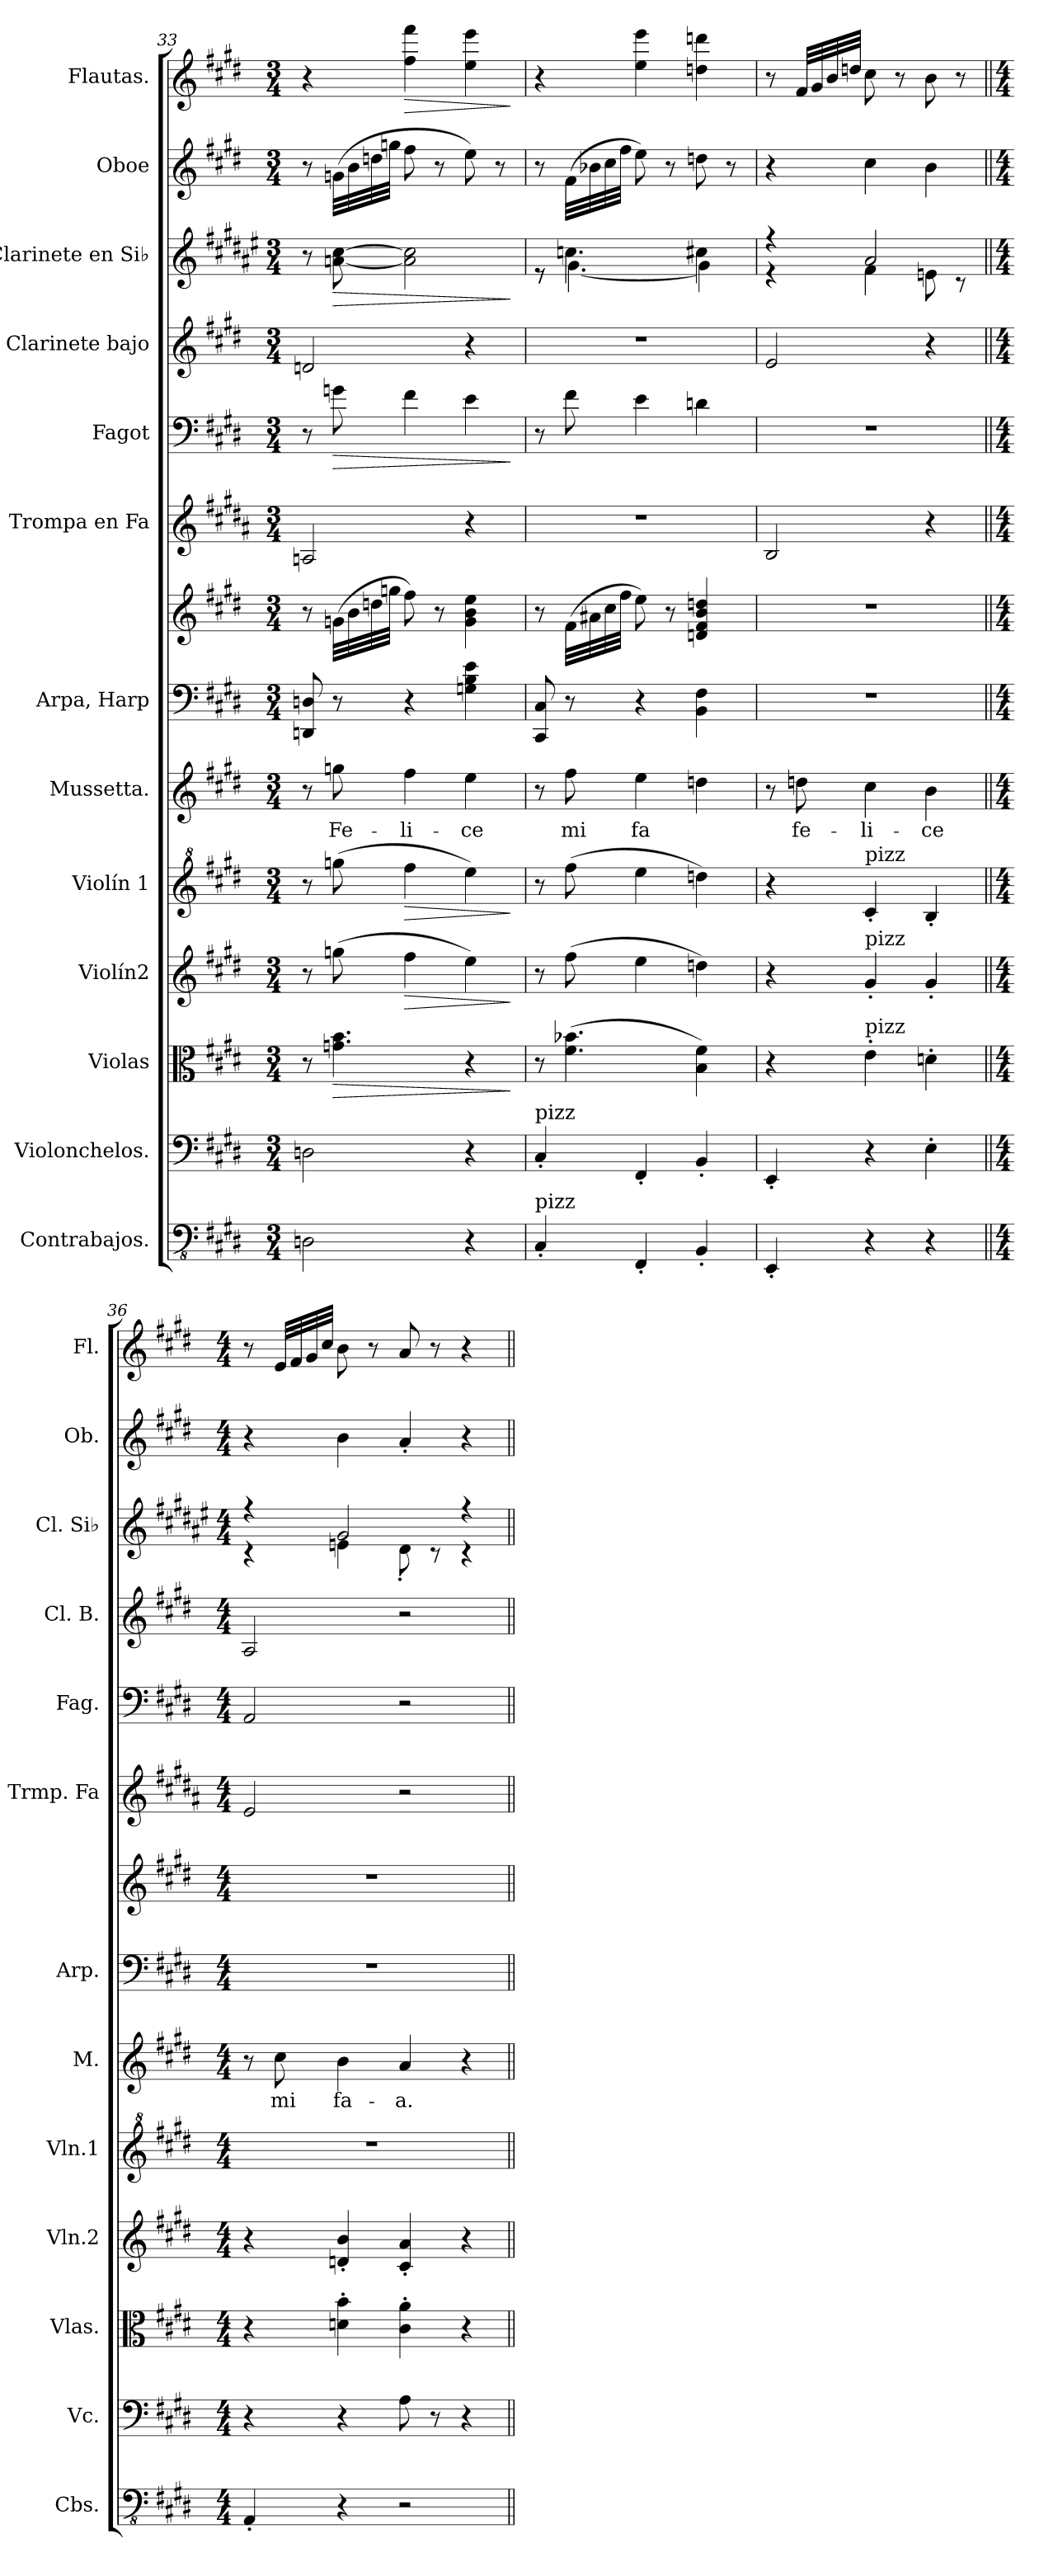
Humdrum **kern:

**kern	**kern	**kern	**dynam	**kern	**dynam	**kern	**dynam	**kern	**text	**kern	**kern	**kern	**kern	**dynam	**kern	**kern	**dynam	**kern	**kern	**dynam
*part13	*part12	*part11	*part11	*part10	*part10	*part9	*part9	*part8	*part8	*part7	*part7	*part6	*part5	*part5	*part4	*part3	*part3	*part2	*part1	*part1
*staff14	*staff13	*staff12	*staff12	*staff11	*staff11	*staff10	*staff10	*staff9	*staff9	*staff8	*staff7	*staff6	*staff5	*staff5	*staff4	*staff3	*staff3	*staff2	*staff1	*staff1
*I"Contrabajos.	*I"Violonchelos.	*I"Violas	*	*I"Violín2	*	*I"Violín 1	*	*I"Mussetta.	*	*I"Arpa, Harp	*	*I"Trompa en Fa	*I"Fagot	*	*I"Clarinete bajo	*I"Clarinete en Si♭	*	*I"Oboe	*I"Flautas.	*
*I'Cbs.	*I'Vc.	*I'Vlas.	*	*I'Vln.2	*	*I'Vln.1	*	*I'M.	*	*I'Arp.	*	*I'Trmp. Fa	*I'Fag.	*	*I'Cl. B.	*I'Cl. Si♭	*	*I'Ob.	*I'Fl.	*
*clefFv4	*clefF4	*clefC3	*	*clefG2	*	*clefG^2	*	*clefG2	*	*clefF4	*clefG2	*clefG2	*clefF4	*	*clefG2	*clefG2	*	*clefG2	*clefG2	*
*	*	*	*	*	*	*	*	*	*	*	*	*ITrd4c7	*	*	*ITrd8c14	*ITrd1c2	*	*	*	*
*k[f#c#g#d#]	*k[f#c#g#d#]	*k[f#c#g#d#]	*	*k[f#c#g#d#]	*	*k[f#c#g#d#]	*	*k[f#c#g#d#]	*	*k[f#c#g#d#]	*k[f#c#g#d#]	*k[f#c#g#d#]	*k[f#c#g#d#]	*	*k[f#c#g#d#]	*k[f#c#g#d#]	*	*k[f#c#g#d#]	*k[f#c#g#d#]	*
*M3/4	*M3/4	*M3/4	*	*M3/4	*	*M3/4	*	*M3/4	*	*M3/4	*M3/4	*M3/4	*M3/4	*	*M3/4	*M3/4	*	*M3/4	*M3/4	*
=33	=33	=33	=33	=33	=33	=33	=33	=33	=33	=33	=33	=33	=33	=33	=33	=33	=33	=33	=33	=33
2DDn\	2Dn\	8r	.	8r	.	8r	.	8r	.	8DDn/ 8Dn/	8r	2Dn/	8r	.	2Dn/	8r	.	8r	4r	.
!	!	!	!LO:HP:b	!	!	!	!	!	!LO:LY:b	!	!	!	!	!LO:HP:b	!	!	!LO:HP:b	!	!	!
.	.	4.gn\ 4.b\	>	(>8ggn\	.	(>8gggn\	.	8ggn\	Fe-	8r	(>32gn\LLL	.	8gn\	>	.	[8gn\ [8b\	>	(>32gn\LLL	.	.
.	.	.	.	.	.	.	.	.	.	.	32b\	.	.	.	.	.	.	32b\	.	.
.	.	.	.	.	.	.	.	.	.	.	32ddn\	.	.	.	.	.	.	32ddn\	.	.
.	.	.	.	.	.	.	.	.	.	.	32ggn\JJJ	.	.	.	.	.	.	32ggn\JJJ	.	.
!	!	!	!	!	!LO:HP:b	!	!LO:HP:b	!	!LO:LY:b	!	!	!	!	!	!	!	!	!	!	!LO:HP:b
.	.	.	.	4ff#\	>	4fff#\	>	4ff#\	-li-	4r	8ff#\)	.	4f#\	.	.	2g\] 2b\]	.	8ff#\	4ff#\ 4fff#\	>
.	.	.	.	.	.	.	.	.	.	.	8r	.	.	.	.	.	.	8r	.	.
!	!	!	!	!	!	!	!	!	!LO:LY:b	!	!	!	!	!	!	!	!	!	!	!
4r	4r	4r	.	4ee\)	.	4eee\)	.	4ee\	-ce	4Gn\ 4B\ 4e\	4g\ 4b\ 4ee\	4r	4e\	.	4r	.	.	8ee\)	4ee\ 4eee\	.
.	.	.	.	.	.	.	.	.	.	.	.	.	.	.	.	.	.	8r	.	.
.	.	.	]	.	]	.	]	.	.	.	.	.	.	]	.	.	]	.	.	]
=34	=34	=34	=34	=34	=34	=34	=34	=34	=34	=34	=34	=34	=34	=34	=34	=34	=34	=34	=34	=34
*	*	*	*	*	*	*	*	*	*	*	*	*	*	*	*	*^	*	*	*	*
!	!LO:TX:a:t=pizz	!	!	!	!	!	!	!	!	!	!	!	!	!	!	!	!	!	!	!	!
!LO:TX:a:t=pizz	!	!	!	!	!	!	!	!	!	!	!	!	!	!	!	!	!	!	!	!	!
4CC#'/	4C#'/	8r	.	8r	.	8r	.	8r	.	8CC#/ 8C#/	8r	2.r	8r	.	2.r	8re	8r	.	8r	4r	.
!	!	!	!	!	!	!	!	!	!LO:LY:b	!	!	!	!	!	!	!	!	!	!	!	!
.	.	(>4.f#\ 4.b-X\	.	(>8ff#\	.	(>8fff#\	.	8ff#\	mi	8r	(>32f#\LLL	.	8f#\	.	.	4.b-X\	[4.f#\	.	(>32f#\LLL	.	.
.	.	.	.	.	.	.	.	.	.	.	32a#X\	.	.	.	.	.	.	.	32b-X\	.	.
.	.	.	.	.	.	.	.	.	.	.	32cc#\	.	.	.	.	.	.	.	32cc#\	.	.
.	.	.	.	.	.	.	.	.	.	.	32ff#\JJJ	.	.	.	.	.	.	.	32ff#\JJJ	.	.
!	!	!	!	!	!	!	!	!	!LO:LY:b	!	!	!	!	!	!	!	!	!	!	!	!
4FFF#'/	4FF#'/	.	.	4ee\	.	4eee\	.	4ee\	fa	4r	8ee\)	.	4e\	.	.	.	.	.	8ee\)	4ee\ 4eee\	.
.	.	.	.	.	.	.	.	.	.	.	8r	.	.	.	.	.	.	.	8r	.	.
4BBB'/	4BB'/	4B\ 4f#\)	.	4ddn\)	.	4dddn\)	.	4ddn\	.	4BB\ 4F#\	4dn/ 4f#/ 4b/ 4ddn/	.	4dn\	.	.	4bn\	4f#\]	.	8ddn\	4ddn\ 4dddn\	.
.	.	.	.	.	.	.	.	.	.	.	.	.	.	.	.	.	.	.	8r	.	.
!!LO:PB:g=z
=35	=35	=35	=35	=35	=35	=35	=35	=35	=35	=35	=35	=35	=35	=35	=35	=35	=35	=35	=35	=35	=35
4EEE'/	4EE'/	4r	.	4r	.	4r	.	8r	.	2.r	2.r	2E/	2.r	.	2E/	4r	4r	.	4r	8r	.
!	!	!	!	!	!	!	!	!	!LO:LY:b	!	!	!	!	!	!	!	!	!	!	!	!
.	.	.	.	.	.	.	.	8ddn\	fe-	.	.	.	.	.	.	.	.	.	.	32f#/LLL	.
.	.	.	.	.	.	.	.	.	.	.	.	.	.	.	.	.	.	.	.	32g#/	.
.	.	.	.	.	.	.	.	.	.	.	.	.	.	.	.	.	.	.	.	32b/	.
.	.	.	.	.	.	.	.	.	.	.	.	.	.	.	.	.	.	.	.	32ddn/JJJ	.
!	!	!	!	!	!	!LO:TX:a:t=pizz	!	!	!	!	!	!	!	!	!	!	!	!	!	!	!
!	!	!	!	!LO:TX:a:t=pizz	!	!	!	!	!	!	!	!	!	!	!	!	!	!	!	!	!
!	!	!LO:TX:a:t=pizz	!	!	!	!	!	!	!	!	!	!	!	!	!	!	!	!	!	!	!
!	!	!	!	!	!	!	!	!	!LO:LY:b	!	!	!	!	!	!	!	!	!	!	!	!
4r	4r	4e'\	.	4g#'/	.	4cc#'/	.	4cc#\	-li-	.	.	.	.	.	.	2g#/	4e\	.	4cc#\	8cc#\	.
.	.	.	.	.	.	.	.	.	.	.	.	.	.	.	.	.	.	.	.	8r	.
!	!	!	!	!	!	!	!	!	!LO:LY:b	!	!	!	!	!	!	!	!	!	!	!	!
4r	4E'\	4dn'\	.	4g#'/	.	4b'/	.	4b\	-ce	.	.	4r	.	.	4r	.	8dn\	.	4b\	8b\	.
.	.	.	.	.	.	.	.	.	.	.	.	.	.	.	.	.	8r	.	.	8r	.
=36||	=36||	=36||	=36||	=36||	=36||	=36||	=36||	=36||	=36||	=36||	=36||	=36||	=36||	=36||	=36||	=36||	=36||	=36||	=36||	=36||	=36||
*M4/4	*M4/4	*M4/4	*	*M4/4	*	*M4/4	*	*M4/4	*	*M4/4	*M4/4	*M4/4	*M4/4	*	*M4/4	*M4/4	*	*	*M4/4	*M4/4	*
4AAA'/	4r	4r	.	4r	.	1r	.	8r	.	1r	1r	2A/	2AA/	.	2AA/	4r	4r	.	4r	8r	.
!	!	!	!	!	!	!	!	!	!LO:LY:b	!	!	!	!	!	!	!	!	!	!	!	!
.	.	.	.	.	.	.	.	8cc#\	mi	.	.	.	.	.	.	.	.	.	.	32e/LLL	.
.	.	.	.	.	.	.	.	.	.	.	.	.	.	.	.	.	.	.	.	32f#/	.
.	.	.	.	.	.	.	.	.	.	.	.	.	.	.	.	.	.	.	.	32g#/	.
.	.	.	.	.	.	.	.	.	.	.	.	.	.	.	.	.	.	.	.	32cc#/JJJ	.
!	!	!	!	!	!	!	!	!	!LO:LY:b	!	!	!	!	!	!	!	!	!	!	!	!
4r	4r	4dn\' 4b\'	.	4dn/' 4b/'	.	.	.	4b\	fa-	.	.	.	.	.	.	2f#/	4dn\	.	4b\	8b\	.
.	.	.	.	.	.	.	.	.	.	.	.	.	.	.	.	.	.	.	.	8r	.
!	!	!	!	!	!	!	!	!	!LO:LY:b	!	!	!	!	!	!	!	!	!	!	!	!
2r	8A\	4c#\' 4a\'	.	4c#/' 4a/'	.	.	.	4a/	-a.	.	.	2r	2r	.	2r	.	8c#'\	.	4a'/	8a/	.
.	8r	.	.	.	.	.	.	.	.	.	.	.	.	.	.	.	8r	.	.	8r	.
.	4r	4r	.	4r	.	.	.	4r	.	.	.	.	.	.	.	4r	4r	.	4r	4r	.
*	*	*	*	*	*	*	*	*	*	*	*	*	*	*	*	*v	*v	*	*	*	*
=||	=||	=||	=||	=||	=||	=||	=||	=||	=||	=||	=||	=||	=||	=||	=||	=||	=||	=||	=||	=||
*-	*-	*-	*-	*-	*-	*-	*-	*-	*-	*-	*-	*-	*-	*-	*-	*-	*-	*-	*-	*-
